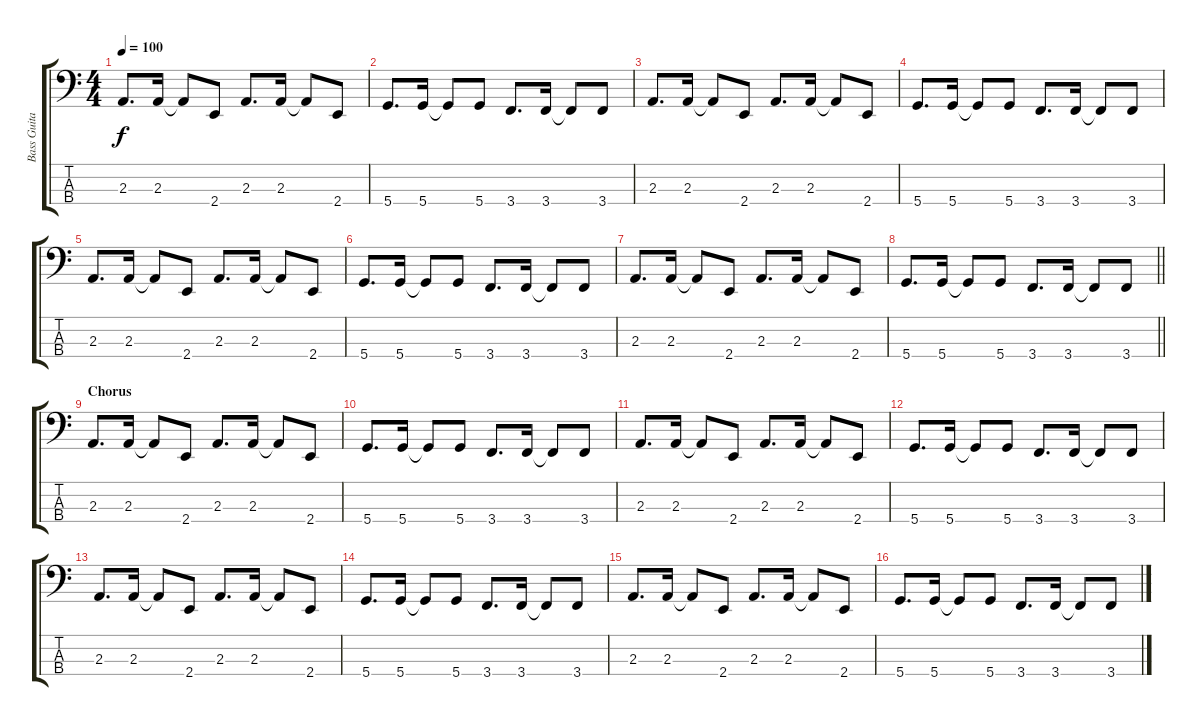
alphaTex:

\track ("Bass Guitar" "Bass Guita") {instrument electricbassfinger}
\staff {score tabs}
\tuning (F2 C2 G1 D1) {hide}
\ts (4 4)
\tempo 100
\clef f4
\ks c
2.3.8{d dy f} 2.3.16 2.3{t}.8 2.4.8 2.3.8{d} 2.3.16 2.3{t}.8 2.4.8 |
5.4.8{d} 5.4.16 5.4{t}.8 5.4.8 3.4.8{d} 3.4.16 3.4{t}.8 3.4.8 |
2.3.8{d} 2.3.16 2.3{t}.8 2.4.8 2.3.8{d} 2.3.16 2.3{t}.8 2.4.8 |
5.4.8{d} 5.4.16 5.4{t}.8 5.4.8 3.4.8{d} 3.4.16 3.4{t}.8 3.4.8 |
2.3.8{d} 2.3.16 2.3{t}.8 2.4.8 2.3.8{d} 2.3.16 2.3{t}.8 2.4.8 |
5.4.8{d} 5.4.16 5.4{t}.8 5.4.8 3.4.8{d} 3.4.16 3.4{t}.8 3.4.8 |
2.3.8{d} 2.3.16 2.3{t}.8 2.4.8 2.3.8{d} 2.3.16 2.3{t}.8 2.4.8 |
\barLineRight lightlight
5.4.8{d} 5.4.16 5.4{t}.8 5.4.8 3.4.8{d} 3.4.16 3.4{t}.8 3.4.8 |
\section ("" "Chorus")
2.3.8{d} 2.3.16 2.3{t}.8 2.4.8 2.3.8{d} 2.3.16 2.3{t}.8 2.4.8 |
5.4.8{d} 5.4.16 5.4{t}.8 5.4.8 3.4.8{d} 3.4.16 3.4{t}.8 3.4.8 |
2.3.8{d} 2.3.16 2.3{t}.8 2.4.8 2.3.8{d} 2.3.16 2.3{t}.8 2.4.8 |
5.4.8{d} 5.4.16 5.4{t}.8 5.4.8 3.4.8{d} 3.4.16 3.4{t}.8 3.4.8 |
2.3.8{d} 2.3.16 2.3{t}.8 2.4.8 2.3.8{d} 2.3.16 2.3{t}.8 2.4.8 |
5.4.8{d} 5.4.16 5.4{t}.8 5.4.8 3.4.8{d} 3.4.16 3.4{t}.8 3.4.8 |
2.3.8{d} 2.3.16 2.3{t}.8 2.4.8 2.3.8{d} 2.3.16 2.3{t}.8 2.4.8 |
5.4.8{d} 5.4.16 5.4{t}.8 5.4.8 3.4.8{d} 3.4.16 3.4{t}.8 3.4.8
